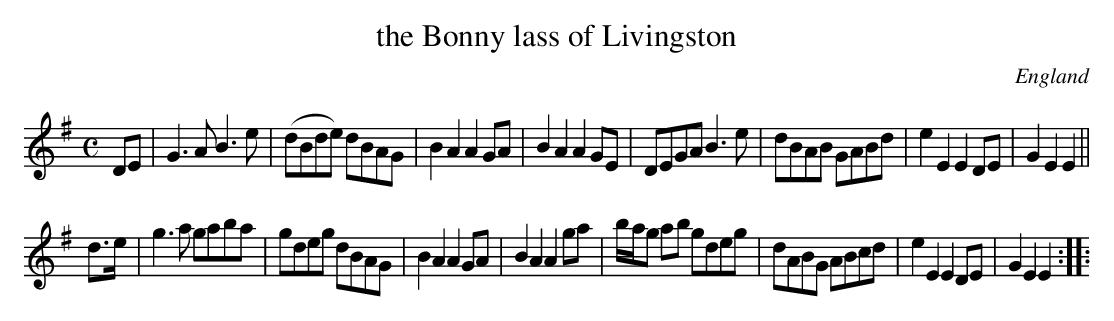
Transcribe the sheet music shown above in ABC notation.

X:1
T:the Bonny lass of Livingston
L:1/8
M:C
O:England
K:E min
DE |\
G3A  B3e | (dBde) dBAG | B2A2A2 GA | B2A2 A2 GE |\
DEGA B3e | dBAB GABd | e2E2 E2DE | G2E2 E2 ||
d>e |\
g3a gaba | gdeg dBAG | B2A2 A2 GA | B2A2 A2 ga |\
b/a/g ab gdeg | dABG ABcd | e2E2 E2DE | G2E2 E2 ::
